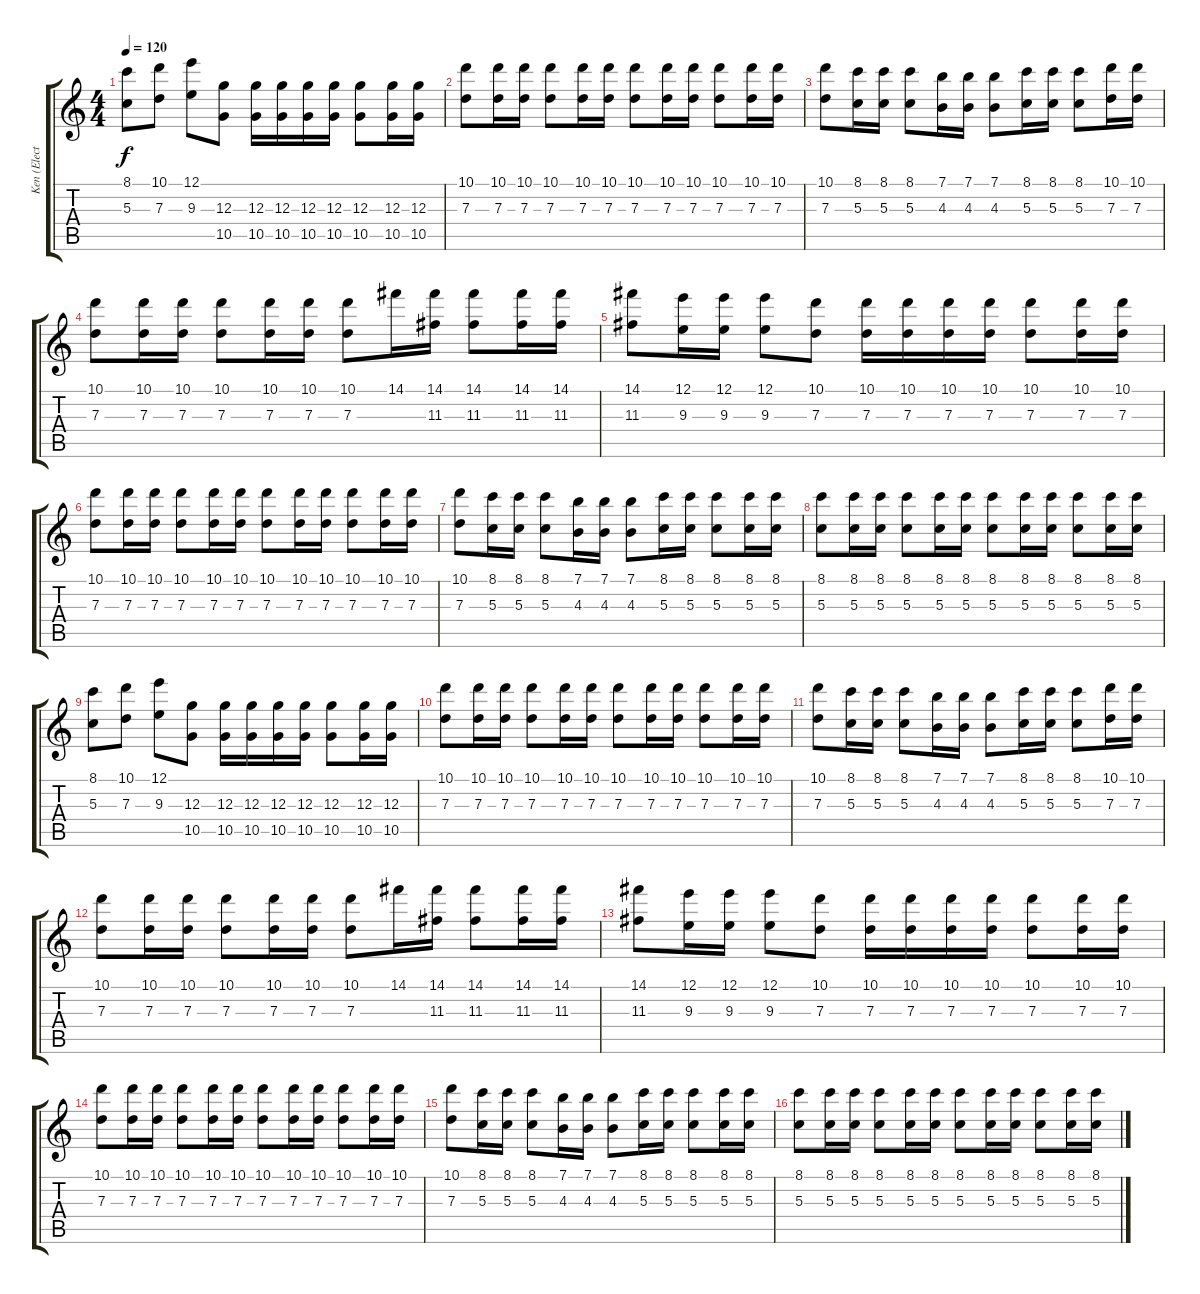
\track ("Ken (Electric)" "Ken (Elect") {instrument distortionguitar}
\staff {score tabs}
\tuning (E4 B3 G3 D3 A2 E2) {hide}
\ts (4 4)
\tempo 120
\clef g2
\ks c
(8.1 5.3).8{dy f} (10.1 7.3).8 (12.1 9.3).8 (12.3 10.5).8 (12.3 10.5).16 (12.3 10.5).16 (12.3 10.5).16 (12.3 10.5).16 (12.3 10.5).8 (12.3 10.5).16 (12.3 10.5).16 |
(10.1 7.3).8 (10.1 7.3).16 (10.1 7.3).16 (10.1 7.3).8 (10.1 7.3).16 (10.1 7.3).16 (10.1 7.3).8 (10.1 7.3).16 (10.1 7.3).16 (10.1 7.3).8 (10.1 7.3).16 (10.1 7.3).16 |
(10.1 7.3).8 (8.1 5.3).16 (8.1 5.3).16 (8.1 5.3).8 (7.1 4.3).16 (7.1 4.3).16 (7.1 4.3).8 (8.1 5.3).16 (8.1 5.3).16 (8.1 5.3).8 (10.1 7.3).16 (10.1 7.3).16 |
(10.1 7.3).8 (10.1 7.3).16 (10.1 7.3).16 (10.1 7.3).8 (10.1 7.3).16 (10.1 7.3).16 (10.1 7.3).8 14.1.16 (14.1 11.3).16 (14.1 11.3).8 (14.1 11.3).16 (14.1 11.3).16 |
(14.1 11.3).8 (12.1 9.3).16 (12.1 9.3).16 (12.1 9.3).8 (10.1 7.3).8 (10.1 7.3).16 (10.1 7.3).16 (10.1 7.3).16 (10.1 7.3).16 (10.1 7.3).8 (10.1 7.3).16 (10.1 7.3).16 |
(10.1 7.3).8 (10.1 7.3).16 (10.1 7.3).16 (10.1 7.3).8 (10.1 7.3).16 (10.1 7.3).16 (10.1 7.3).8 (10.1 7.3).16 (10.1 7.3).16 (10.1 7.3).8 (10.1 7.3).16 (10.1 7.3).16 |
(10.1 7.3).8 (8.1 5.3).16 (8.1 5.3).16 (8.1 5.3).8 (7.1 4.3).16 (7.1 4.3).16 (7.1 4.3).8 (8.1 5.3).16 (8.1 5.3).16 (8.1 5.3).8 (8.1 5.3).16 (8.1 5.3).16 |
(8.1 5.3).8 (8.1 5.3).16 (8.1 5.3).16 (8.1 5.3).8 (8.1 5.3).16 (8.1 5.3).16 (8.1 5.3).8 (8.1 5.3).16 (8.1 5.3).16 (8.1 5.3).8 (8.1 5.3).16 (8.1 5.3).16 |
(8.1 5.3).8 (10.1 7.3).8 (12.1 9.3).8 (12.3 10.5).8 (12.3 10.5).16 (12.3 10.5).16 (12.3 10.5).16 (12.3 10.5).16 (12.3 10.5).8 (12.3 10.5).16 (12.3 10.5).16 |
(10.1 7.3).8 (10.1 7.3).16 (10.1 7.3).16 (10.1 7.3).8 (10.1 7.3).16 (10.1 7.3).16 (10.1 7.3).8 (10.1 7.3).16 (10.1 7.3).16 (10.1 7.3).8 (10.1 7.3).16 (10.1 7.3).16 |
(10.1 7.3).8 (8.1 5.3).16 (8.1 5.3).16 (8.1 5.3).8 (7.1 4.3).16 (7.1 4.3).16 (7.1 4.3).8 (8.1 5.3).16 (8.1 5.3).16 (8.1 5.3).8 (10.1 7.3).16 (10.1 7.3).16 |
(10.1 7.3).8 (10.1 7.3).16 (10.1 7.3).16 (10.1 7.3).8 (10.1 7.3).16 (10.1 7.3).16 (10.1 7.3).8 14.1.16 (14.1 11.3).16 (14.1 11.3).8 (14.1 11.3).16 (14.1 11.3).16 |
(14.1 11.3).8 (12.1 9.3).16 (12.1 9.3).16 (12.1 9.3).8 (10.1 7.3).8 (10.1 7.3).16 (10.1 7.3).16 (10.1 7.3).16 (10.1 7.3).16 (10.1 7.3).8 (10.1 7.3).16 (10.1 7.3).16 |
(10.1 7.3).8{volume 11} (10.1 7.3).16{volume 11} (10.1 7.3).16{volume 10} (10.1 7.3).8{volume 10} (10.1 7.3).16{volume 10} (10.1 7.3).16{volume 10} (10.1 7.3).8{volume 10} (10.1 7.3).16{volume 9} (10.1 7.3).16{volume 9} (10.1 7.3).8{volume 9} (10.1 7.3).16{volume 9} (10.1 7.3).16{volume 8} |
(10.1 7.3).8{volume 8} (8.1 5.3).16{volume 8} (8.1 5.3).16{volume 8} (8.1 5.3).8{volume 8} (7.1 4.3).16{volume 7} (7.1 4.3).16{volume 7} (7.1 4.3).8{volume 7} (8.1 5.3).16{volume 7} (8.1 5.3).16{volume 6} (8.1 5.3).8{volume 6} (8.1 5.3).16{volume 6} (8.1 5.3).16{volume 6} |
(8.1 5.3).8{volume 6} (8.1 5.3).16{volume 5} (8.1 5.3).16{volume 5} (8.1 5.3).8{volume 5} (8.1 5.3).16{volume 5} (8.1 5.3).16{volume 4} (8.1 5.3).8{volume 4} (8.1 5.3).16{volume 4} (8.1 5.3).16{volume 4} (8.1 5.3).8{volume 4} (8.1 5.3).16{volume 3} (8.1 5.3).16{volume 3}
